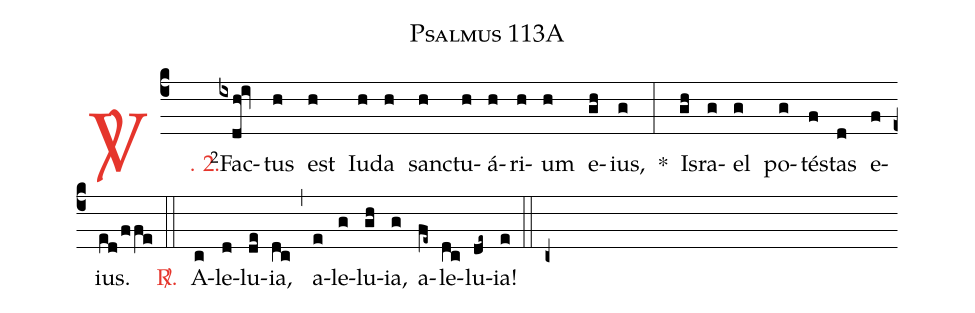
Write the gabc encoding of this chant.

name: Psalmus 113A;
%%
(c4)

<c><sp>V/</sp>. 2.</c>() <v>\VSup{2}</v>Fac(ixdh!iv)tus(h) est(h) Iu(h)da(h) san(h)ctu(h)á(h)ri(h)um(h) e(gh)ius,(g) *(:) Is(gh)ra(g)el(g) po(g)tés(f)tas(d) e(f)ius.(ed/ffe)

(::)

<nlba><c><sp>R/</sp>.</c>() A</nlba>(c)le(d)lu(de)ia,(dc) (,) a(e)le(g)lu(gh)ia,(g) a(fe~)le(dc)lu(de~)ia!(e)

(::)

(c+)
